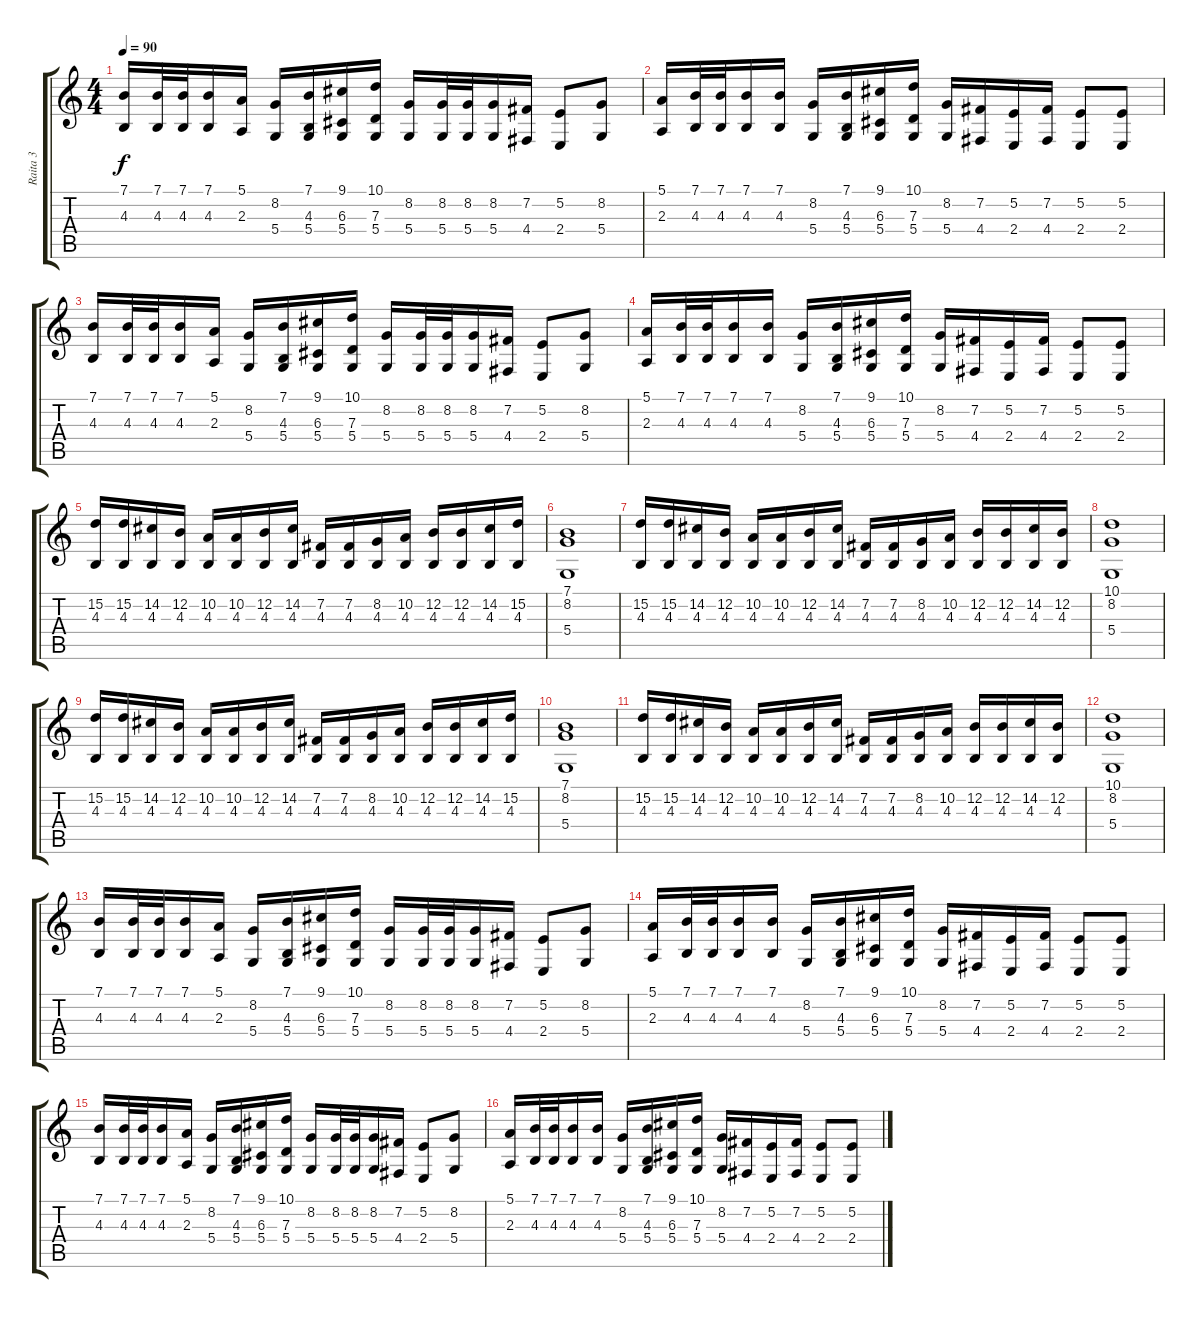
\track ("Raita 3" "Raita 3") {instrument brasssection}
\staff {score tabs}
\tuning (E4 B3 G3 D3 A2 E2) {hide}
\ts (4 4)
\tempo 90
\clef g2
\ks c
(7.1 4.3).16{dy f} (7.1 4.3).32 (7.1 4.3).32 (7.1 4.3).16 (5.1 2.3).16 (8.2 5.4).16 (7.1 4.3 5.4).16 (9.1 6.3 5.4).16 (10.1 7.3 5.4).16 (8.2 5.4).16 (8.2 5.4).32 (8.2 5.4).32 (8.2 5.4).16 (7.2 4.4).16 (5.2 2.4).8 (8.2 5.4).8 |
(5.1 2.3).16 (7.1 4.3).32 (7.1 4.3).32 (7.1 4.3).16 (7.1 4.3).16 (8.2 5.4).16 (7.1 4.3 5.4).16 (9.1 6.3 5.4).16 (10.1 7.3 5.4).16 (8.2 5.4).16 (7.2 4.4).16 (5.2 2.4).16 (7.2 4.4).16 (5.2 2.4).8 (5.2 2.4).8 |
(7.1 4.3).16 (7.1 4.3).32 (7.1 4.3).32 (7.1 4.3).16 (5.1 2.3).16 (8.2 5.4).16 (7.1 4.3 5.4).16 (9.1 6.3 5.4).16 (10.1 7.3 5.4).16 (8.2 5.4).16 (8.2 5.4).32 (8.2 5.4).32 (8.2 5.4).16 (7.2 4.4).16 (5.2 2.4).8 (8.2 5.4).8 |
(5.1 2.3).16 (7.1 4.3).32 (7.1 4.3).32 (7.1 4.3).16 (7.1 4.3).16 (8.2 5.4).16 (7.1 4.3 5.4).16 (9.1 6.3 5.4).16 (10.1 7.3 5.4).16 (8.2 5.4).16 (7.2 4.4).16 (5.2 2.4).16 (7.2 4.4).16 (5.2 2.4).8 (5.2 2.4).8 |
(15.2 4.3).16 (15.2 4.3).16 (14.2 4.3).16 (12.2 4.3).16 (10.2 4.3).16 (10.2 4.3).16 (12.2 4.3).16 (14.2 4.3).16 (7.2 4.3).16 (7.2 4.3).16 (8.2 4.3).16 (10.2 4.3).16 (12.2 4.3).16 (12.2 4.3).16 (14.2 4.3).16 (15.2 4.3).16 |
(7.1 8.2 5.4).1 |
(15.2 4.3).16 (15.2 4.3).16 (14.2 4.3).16 (12.2 4.3).16 (10.2 4.3).16 (10.2 4.3).16 (12.2 4.3).16 (14.2 4.3).16 (7.2 4.3).16 (7.2 4.3).16 (8.2 4.3).16 (10.2 4.3).16 (12.2 4.3).16 (12.2 4.3).16 (14.2 4.3).16 (12.2 4.3).16 |
(10.1 8.2 5.4).1 |
(15.2 4.3).16 (15.2 4.3).16 (14.2 4.3).16 (12.2 4.3).16 (10.2 4.3).16 (10.2 4.3).16 (12.2 4.3).16 (14.2 4.3).16 (7.2 4.3).16 (7.2 4.3).16 (8.2 4.3).16 (10.2 4.3).16 (12.2 4.3).16 (12.2 4.3).16 (14.2 4.3).16 (15.2 4.3).16 |
(7.1 8.2 5.4).1 |
(15.2 4.3).16 (15.2 4.3).16 (14.2 4.3).16 (12.2 4.3).16 (10.2 4.3).16 (10.2 4.3).16 (12.2 4.3).16 (14.2 4.3).16 (7.2 4.3).16 (7.2 4.3).16 (8.2 4.3).16 (10.2 4.3).16 (12.2 4.3).16 (12.2 4.3).16 (14.2 4.3).16 (12.2 4.3).16 |
(10.1 8.2 5.4).1 |
(7.1 4.3).16 (7.1 4.3).32 (7.1 4.3).32 (7.1 4.3).16 (5.1 2.3).16 (8.2 5.4).16 (7.1 4.3 5.4).16 (9.1 6.3 5.4).16 (10.1 7.3 5.4).16 (8.2 5.4).16 (8.2 5.4).32 (8.2 5.4).32 (8.2 5.4).16 (7.2 4.4).16 (5.2 2.4).8 (8.2 5.4).8 |
(5.1 2.3).16 (7.1 4.3).32 (7.1 4.3).32 (7.1 4.3).16 (7.1 4.3).16 (8.2 5.4).16 (7.1 4.3 5.4).16 (9.1 6.3 5.4).16 (10.1 7.3 5.4).16 (8.2 5.4).16 (7.2 4.4).16 (5.2 2.4).16 (7.2 4.4).16 (5.2 2.4).8 (5.2 2.4).8 |
(7.1 4.3).16 (7.1 4.3).32 (7.1 4.3).32 (7.1 4.3).16 (5.1 2.3).16 (8.2 5.4).16 (7.1 4.3 5.4).16 (9.1 6.3 5.4).16 (10.1 7.3 5.4).16 (8.2 5.4).16 (8.2 5.4).32 (8.2 5.4).32 (8.2 5.4).16 (7.2 4.4).16 (5.2 2.4).8 (8.2 5.4).8 |
(5.1 2.3).16 (7.1 4.3).32 (7.1 4.3).32 (7.1 4.3).16 (7.1 4.3).16 (8.2 5.4).16 (7.1 4.3 5.4).16 (9.1 6.3 5.4).16 (10.1 7.3 5.4).16 (8.2 5.4).16 (7.2 4.4).16 (5.2 2.4).16 (7.2 4.4).16 (5.2 2.4).8 (5.2 2.4).8
